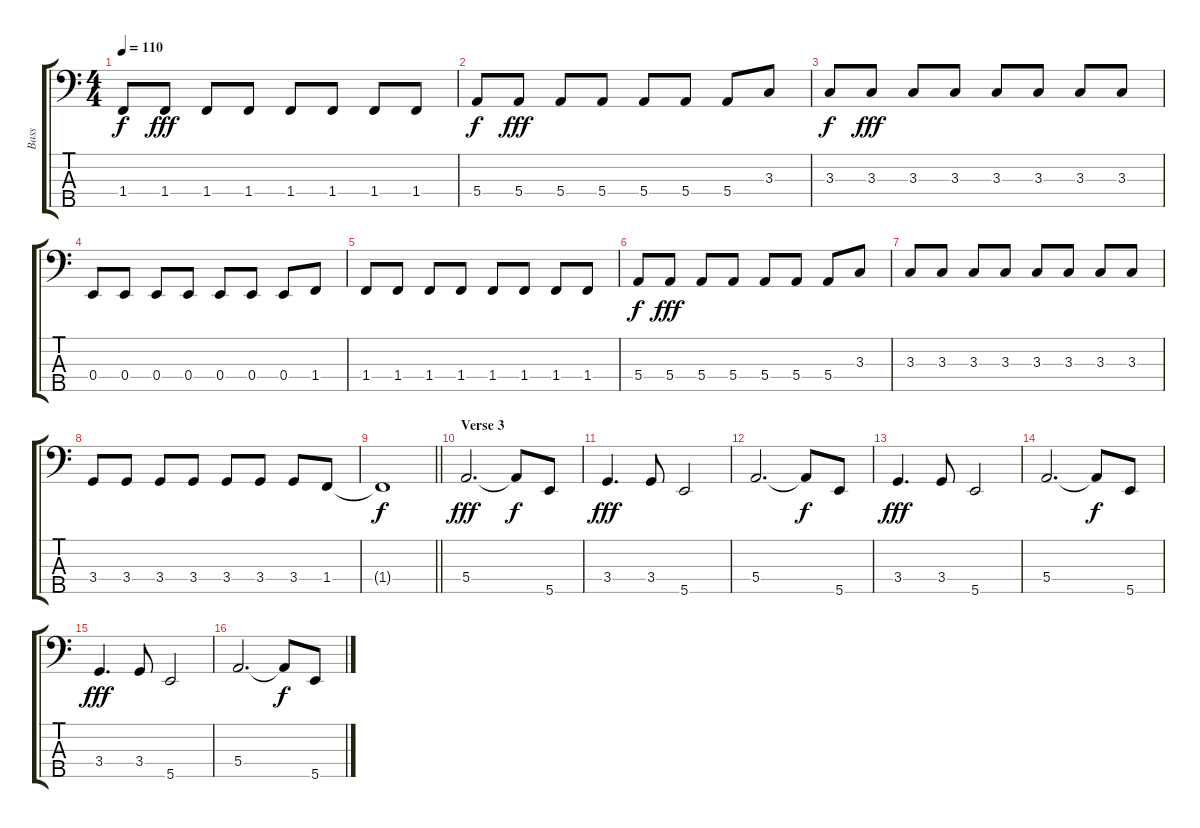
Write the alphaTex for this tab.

\track ("Bass" "Bass") {instrument electricbassfinger}
\staff {score tabs}
\tuning (G2 D2 A1 E1 B0) {hide}
\ts (4 4)
\tempo 110
\clef f4
\ks c
1.4.8{dy f} 1.4.8{dy fff} 1.4.8 1.4.8 1.4.8 1.4.8 1.4.8 1.4.8 |
5.4.8{dy f} 5.4.8{dy fff} 5.4.8 5.4.8 5.4.8 5.4.8 5.4.8 3.3.8 |
3.3.8{dy f} 3.3.8{dy fff} 3.3.8 3.3.8 3.3.8 3.3.8 3.3.8 3.3.8 |
0.4.8 0.4.8 0.4.8 0.4.8 0.4.8 0.4.8 0.4.8 1.4.8 |
1.4.8 1.4.8 1.4.8 1.4.8 1.4.8 1.4.8 1.4.8 1.4.8 |
5.4.8{dy f} 5.4.8{dy fff} 5.4.8 5.4.8 5.4.8 5.4.8 5.4.8 3.3.8 |
3.3.8 3.3.8 3.3.8 3.3.8 3.3.8 3.3.8 3.3.8 3.3.8 |
3.4.8 3.4.8 3.4.8 3.4.8 3.4.8 3.4.8 3.4.8 1.4.8 |
\barLineRight lightlight
1.4{t}.1{dy f} |
\section ("" "Verse 3")
5.4.2{d dy fff} 5.4{t}.8{dy f} 5.5.8 |
3.4.4{d dy fff} 3.4.8 5.5.2 |
5.4.2{d} 5.4{t}.8{dy f} 5.5.8 |
3.4.4{d dy fff} 3.4.8 5.5.2 |
5.4.2{d} 5.4{t}.8{dy f} 5.5.8 |
3.4.4{d dy fff} 3.4.8 5.5.2 |
5.4.2{d} 5.4{t}.8{dy f} 5.5.8
